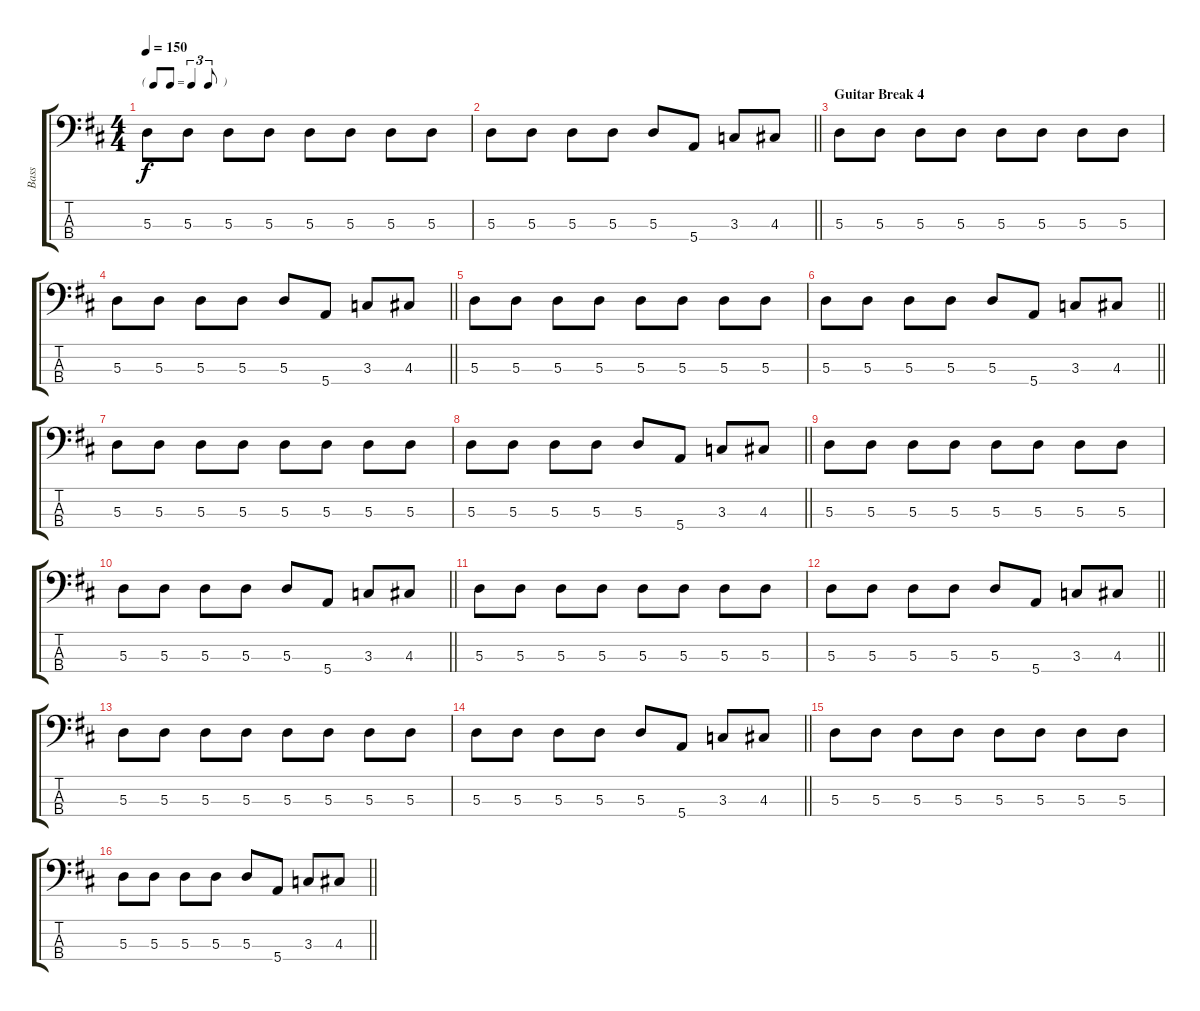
\track ("Bass" "Bass") {instrument electricbassfinger}
\staff {score tabs}
\tuning (G2 D2 A1 E1) {hide}
\ts (4 4)
\tf triplet8th
\tempo 150
\clef f4
\ks d
5.3.8{dy f} 5.3.8 5.3.8 5.3.8 5.3.8 5.3.8 5.3.8 5.3.8 |
\barLineRight lightlight
5.3.8 5.3.8 5.3.8 5.3.8 5.3.8 5.4.8 3.3.8 4.3.8 |
\section ("" "Guitar Break 4")
5.3.8 5.3.8 5.3.8 5.3.8 5.3.8 5.3.8 5.3.8 5.3.8 |
\barLineRight lightlight
5.3.8 5.3.8 5.3.8 5.3.8 5.3.8 5.4.8 3.3.8 4.3.8 |
5.3.8 5.3.8 5.3.8 5.3.8 5.3.8 5.3.8 5.3.8 5.3.8 |
\barLineRight lightlight
5.3.8 5.3.8 5.3.8 5.3.8 5.3.8 5.4.8 3.3.8 4.3.8 |
5.3.8 5.3.8 5.3.8 5.3.8 5.3.8 5.3.8 5.3.8 5.3.8 |
\barLineRight lightlight
5.3.8 5.3.8 5.3.8 5.3.8 5.3.8 5.4.8 3.3.8 4.3.8 |
5.3.8 5.3.8 5.3.8 5.3.8 5.3.8 5.3.8 5.3.8 5.3.8 |
\barLineRight lightlight
5.3.8 5.3.8 5.3.8 5.3.8 5.3.8 5.4.8 3.3.8 4.3.8 |
5.3.8 5.3.8 5.3.8 5.3.8 5.3.8 5.3.8 5.3.8 5.3.8 |
\barLineRight lightlight
5.3.8 5.3.8 5.3.8 5.3.8 5.3.8 5.4.8 3.3.8 4.3.8 |
5.3.8 5.3.8 5.3.8 5.3.8 5.3.8 5.3.8 5.3.8 5.3.8 |
\barLineRight lightlight
5.3.8 5.3.8 5.3.8 5.3.8 5.3.8 5.4.8 3.3.8 4.3.8 |
5.3.8 5.3.8 5.3.8 5.3.8 5.3.8 5.3.8 5.3.8 5.3.8 |
\barLineRight lightlight
5.3.8 5.3.8 5.3.8 5.3.8 5.3.8 5.4.8 3.3.8 4.3.8
